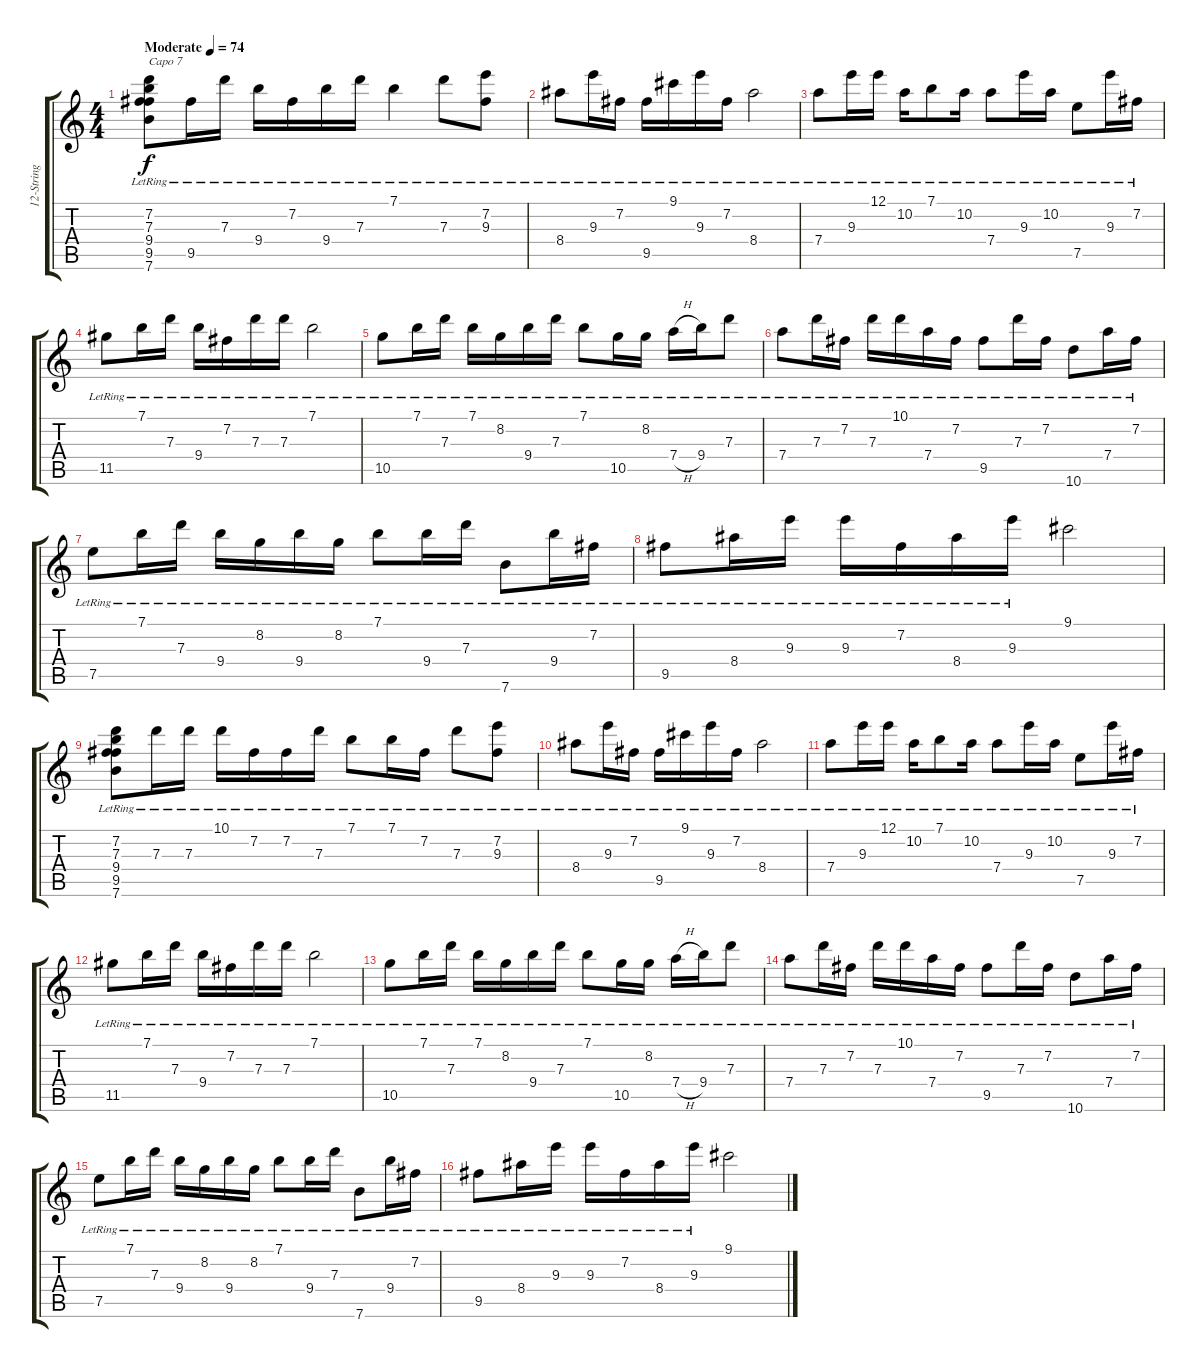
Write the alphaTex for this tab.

\track ("12-String FX" "12-String ") {instrument electricguitarclean}
\staff {score tabs}
\tuning (E4 B3 G4 D4 A3 E3) {hide}
\ts (4 4)
\tempo (74 "Moderate")
\clef g2
\ks c
(7.2{lr} 7.3{lr} 9.4{lr} 9.5{lr} 7.6{lr}).8{txt "Capo 7" dy f instrument electricguitarclean} 9.5{lr}.16 7.3{lr}.16 9.4{lr}.16 7.2{lr}.16 9.4{lr}.16 7.3{lr}.16 7.1{lr}.4 7.3{lr}.8 (7.2{lr} 9.3{lr}).8 |
8.4{lr}.8 9.3{lr}.16 7.2{lr}.16 9.5{lr}.16 9.1{lr}.16 9.3{lr}.16 7.2{lr}.16 8.4{lr}.2 |
7.4{lr}.8 9.3{lr}.16 12.1{lr}.16 10.2{lr}.16 7.1{lr}.8 10.2{lr}.16 7.4{lr}.8 9.3{lr}.16 10.2{lr}.16 7.5{lr}.8 9.3{lr}.16 7.2{lr}.16 |
11.5{lr}.8 7.1{lr}.16 7.3{lr}.16 9.4{lr}.16 7.2{lr}.16 7.3{lr}.16 7.3{lr}.16 7.1{lr}.2 |
10.5{lr}.8 7.1{lr}.16 7.3{lr}.16 7.1{lr}.16 8.2{lr}.16 9.4{lr}.16 7.3{lr}.16 7.1{lr}.8 10.5{lr}.16 8.2{lr}.16 7.4{h lr}.16 9.4{lr}.16 7.3{lr}.8 |
7.4{lr}.8 7.3{lr}.16 7.2{lr}.16 7.3{lr}.16 10.1{lr}.16 7.4{lr}.16 7.2{lr}.16 9.5{lr}.8 7.3{lr}.16 7.2{lr}.16 10.6{lr}.8 7.4{lr}.16 7.2{lr}.16 |
7.5{lr}.8 7.1{lr}.16 7.3{lr}.16 9.4{lr}.16 8.2{lr}.16 9.4{lr}.16 8.2{lr}.16 7.1{lr}.8 9.4{lr}.16 7.3{lr}.16 7.6{lr}.8 9.4{lr}.16 7.2{lr}.16 |
9.5{lr}.8 8.4{lr}.16 9.3{lr}.16 9.3{lr}.16 7.2{lr}.16 8.4{lr}.16 9.3{lr}.16 9.1.2 |
(7.2{lr} 7.3{lr} 9.4{lr} 9.5{lr} 7.6{lr}).8 7.3{lr}.16 7.3{lr}.16 10.1{lr}.16 7.2{lr}.16 7.2{lr}.16 7.3{lr}.16 7.1{lr}.8 7.1{lr}.16 7.2{lr}.16 7.3{lr}.8 (7.2{lr} 9.3{lr}).8 |
8.4{lr}.8 9.3{lr}.16 7.2{lr}.16 9.5{lr}.16 9.1{lr}.16 9.3{lr}.16 7.2{lr}.16 8.4{lr}.2 |
7.4{lr}.8 9.3{lr}.16 12.1{lr}.16 10.2{lr}.16 7.1{lr}.8 10.2{lr}.16 7.4{lr}.8 9.3{lr}.16 10.2{lr}.16 7.5{lr}.8 9.3{lr}.16 7.2{lr}.16 |
11.5{lr}.8 7.1{lr}.16 7.3{lr}.16 9.4{lr}.16 7.2{lr}.16 7.3{lr}.16 7.3{lr}.16 7.1{lr}.2 |
10.5{lr}.8 7.1{lr}.16 7.3{lr}.16 7.1{lr}.16 8.2{lr}.16 9.4{lr}.16 7.3{lr}.16 7.1{lr}.8 10.5{lr}.16 8.2{lr}.16 7.4{h lr}.16 9.4{lr}.16 7.3{lr}.8 |
7.4{lr}.8 7.3{lr}.16 7.2{lr}.16 7.3{lr}.16 10.1{lr}.16 7.4{lr}.16 7.2{lr}.16 9.5{lr}.8 7.3{lr}.16 7.2{lr}.16 10.6{lr}.8 7.4{lr}.16 7.2{lr}.16 |
7.5{lr}.8 7.1{lr}.16 7.3{lr}.16 9.4{lr}.16 8.2{lr}.16 9.4{lr}.16 8.2{lr}.16 7.1{lr}.8 9.4{lr}.16 7.3{lr}.16 7.6{lr}.8 9.4{lr}.16 7.2{lr}.16 |
9.5{lr}.8 8.4{lr}.16 9.3{lr}.16 9.3{lr}.16 7.2{lr}.16 8.4{lr}.16 9.3{lr}.16 9.1.2
